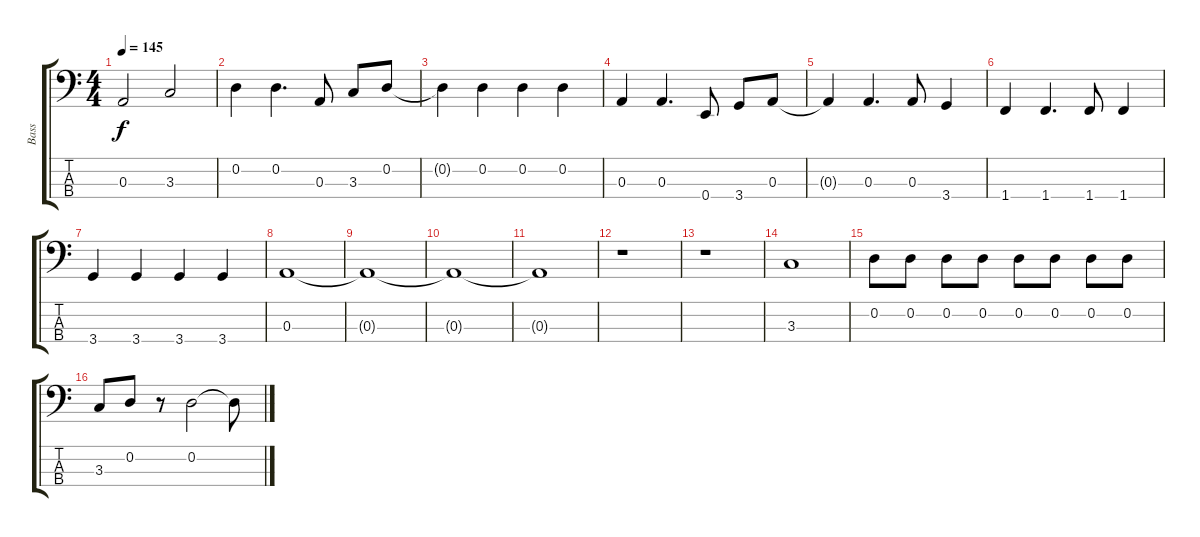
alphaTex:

\track ("Bass" "Bass") {instrument electricbasspick}
\staff {score tabs}
\tuning (G2 D2 A1 E1) {hide}
\ts (4 4)
\tempo 145
\clef f4
\ks c
0.3.2{dy f} 3.3.2 |
0.2.4 0.2.4{d} 0.3.8 3.3.8 0.2.8 |
0.2{t}.4 0.2.4 0.2.4 0.2.4 |
0.3.4 0.3.4{d} 0.4.8 3.4.8 0.3.8 |
0.3{t}.4 0.3.4{d} 0.3.8 3.4.4 |
1.4.4 1.4.4{d} 1.4.8 1.4.4 |
3.4.4 3.4.4 3.4.4 3.4.4 |
0.3.1 |
0.3{t}.1 |
0.3{t}.1 |
0.3{t}.1 |
r.1 |
r.1 |
3.3.1 |
0.2.8 0.2.8 0.2.8 0.2.8 0.2.8 0.2.8 0.2.8 0.2.8 |
3.3.8 0.2.8 r.8 0.2.2 0.2{t}.8
